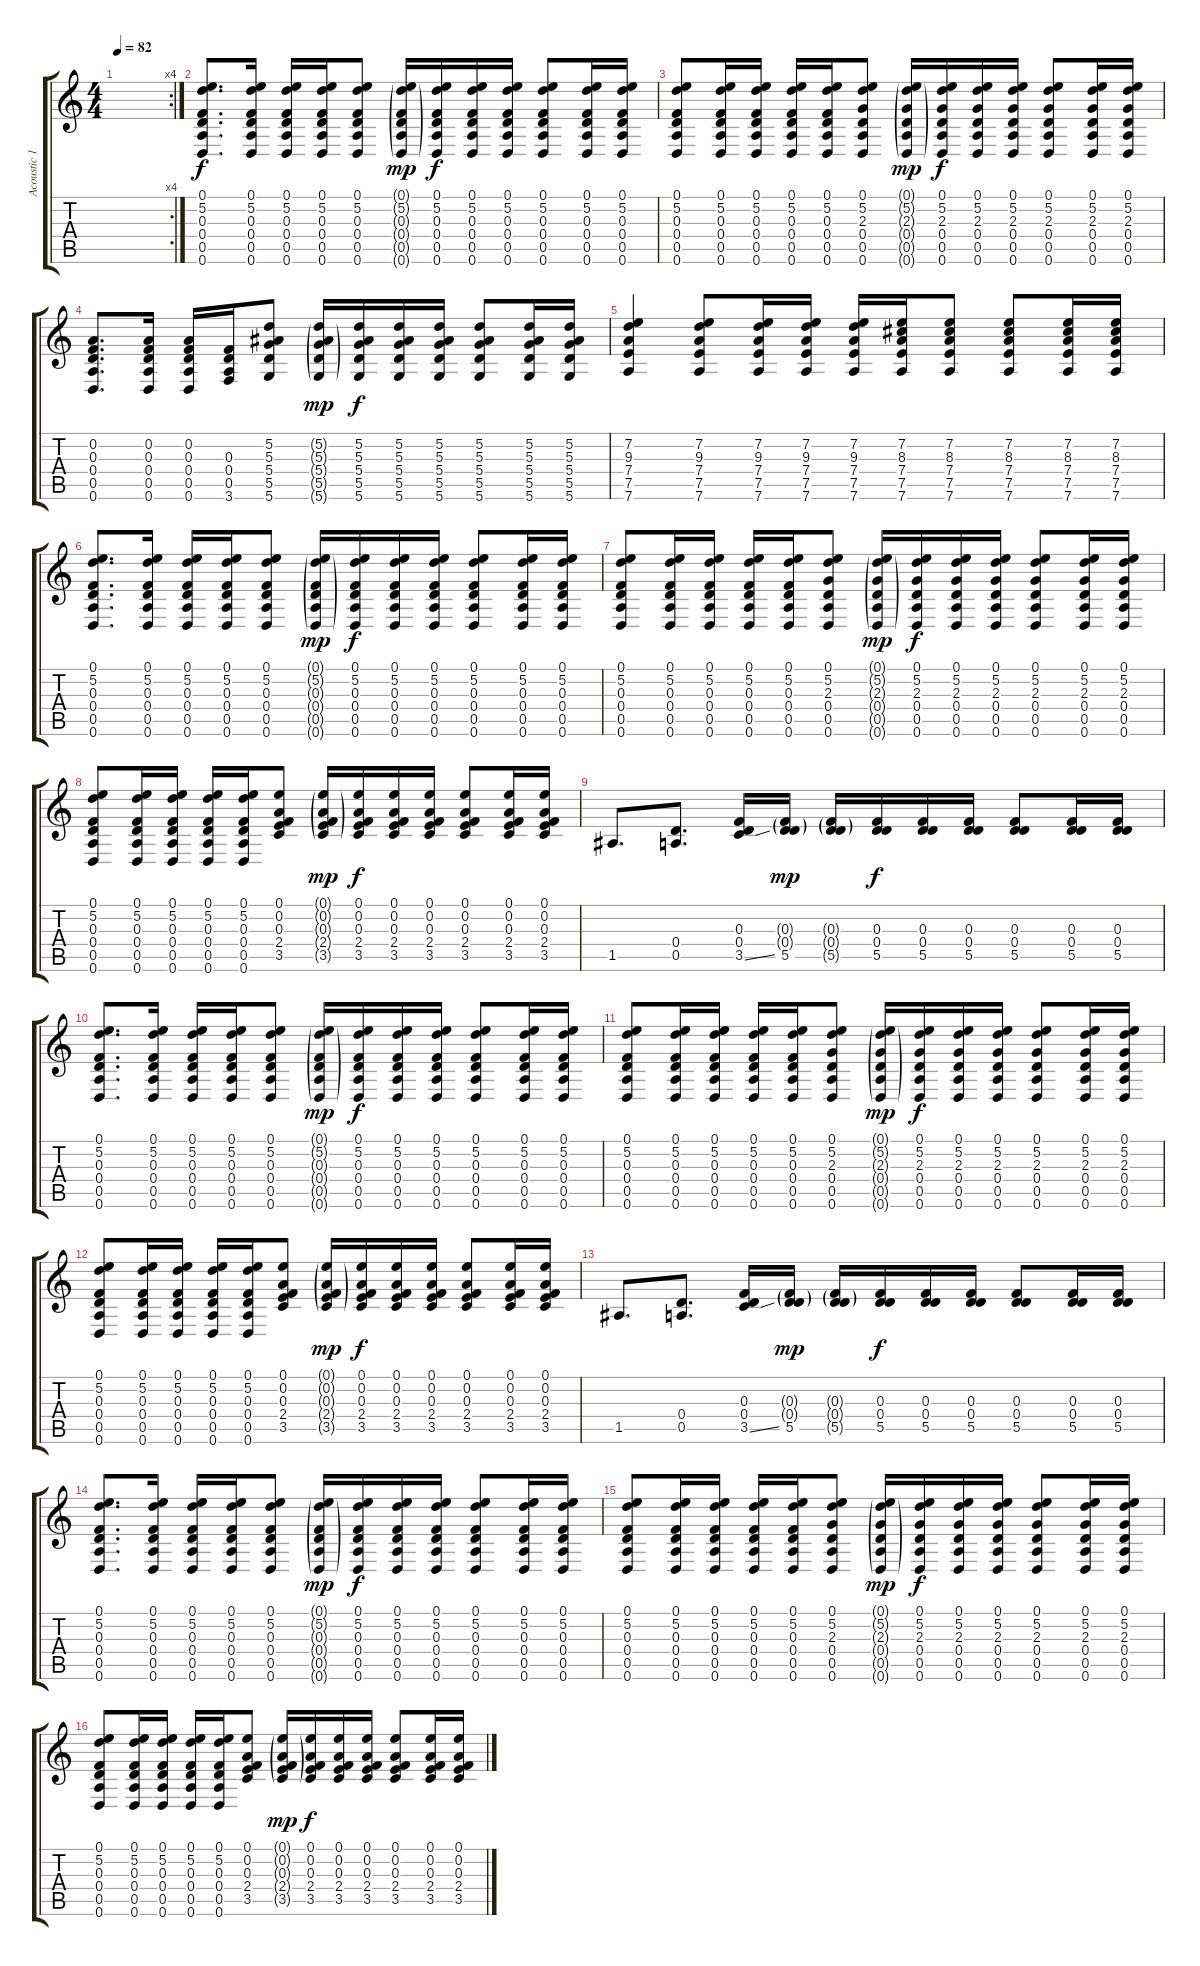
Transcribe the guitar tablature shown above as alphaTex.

\track ("Acoustic 12 str 2" "Acoustic 1") {instrument acousticguitarsteel}
\staff {score tabs}
\tuning (E4 A3 F3 D3 A2 D2) {hide}
\rc 4
\ts (4 4)
\tempo 82
\clef g2
\ks c
|
(0.1 5.2 0.3 0.4 0.5 0.6).8{d dy f} (0.1 5.2 0.3 0.4 0.5 0.6).16 (0.1 5.2 0.3 0.4 0.5 0.6).16 (0.1 5.2 0.3 0.4 0.5 0.6).16 (0.1 5.2 0.3 0.4 0.5 0.6).8 (0.1{g} 5.2{g} 0.3{g} 0.4{g} 0.5{g} 0.6{g}).16{dy mp} (0.1 5.2 0.3 0.4 0.5 0.6).16{dy f} (0.1 5.2 0.3 0.4 0.5 0.6).16 (0.1 5.2 0.3 0.4 0.5 0.6).16 (0.1 5.2 0.3 0.4 0.5 0.6).8 (0.1 5.2 0.3 0.4 0.5 0.6).16 (0.1 5.2 0.3 0.4 0.5 0.6).16 |
(0.1 5.2 0.3 0.4 0.5 0.6).8 (0.1 5.2 0.3 0.4 0.5 0.6).16 (0.1 5.2 0.3 0.4 0.5 0.6).16 (0.1 5.2 0.3 0.4 0.5 0.6).16 (0.1 5.2 0.3 0.4 0.5 0.6).16 (0.1 5.2 2.3 0.4 0.5 0.6).8 (0.1{g} 5.2{g} 2.3{g} 0.4{g} 0.5{g} 0.6{g}).16{dy mp} (0.1 5.2 2.3 0.4 0.5 0.6).16{dy f} (0.1 5.2 2.3 0.4 0.5 0.6).16 (0.1 5.2 2.3 0.4 0.5 0.6).16 (0.1 5.2 2.3 0.4 0.5 0.6).8 (0.1 5.2 2.3 0.4 0.5 0.6).16 (0.1 5.2 2.3 0.4 0.5 0.6).16 |
(0.2 0.3 0.4 0.5 0.6).8{d} (0.2 0.3 0.4 0.5 0.6).16 (0.2 0.3 0.4 0.5 0.6).16 (0.3 0.4 0.5 3.6).16 (5.2 5.3 5.4 5.5 5.6).8 (5.2{g} 5.3{g} 5.4{g} 5.5{g} 5.6{g}).16{dy mp} (5.2 5.3 5.4 5.5 5.6).16{dy f} (5.2 5.3 5.4 5.5 5.6).16 (5.2 5.3 5.4 5.5 5.6).16 (5.2 5.3 5.4 5.5 5.6).8 (5.2 5.3 5.4 5.5 5.6).16 (5.2 5.3 5.4 5.5 5.6).16 |
(7.2 9.3 7.4 7.5 7.6).4 (7.2 9.3 7.4 7.5 7.6).8 (7.2 9.3 7.4 7.5 7.6).16 (7.2 9.3 7.4 7.5 7.6).16 (7.2 9.3 7.4 7.5 7.6).16 (7.2 8.3 7.4 7.5 7.6).16 (7.2 8.3 7.4 7.5 7.6).8 (7.2 8.3 7.4 7.5 7.6).8 (7.2 8.3 7.4 7.5 7.6).16 (7.2 8.3 7.4 7.5 7.6).16 |
(0.1 5.2 0.3 0.4 0.5 0.6).8{d} (0.1 5.2 0.3 0.4 0.5 0.6).16 (0.1 5.2 0.3 0.4 0.5 0.6).16 (0.1 5.2 0.3 0.4 0.5 0.6).16 (0.1 5.2 0.3 0.4 0.5 0.6).8 (0.1{g} 5.2{g} 0.3{g} 0.4{g} 0.5{g} 0.6{g}).16{dy mp} (0.1 5.2 0.3 0.4 0.5 0.6).16{dy f} (0.1 5.2 0.3 0.4 0.5 0.6).16 (0.1 5.2 0.3 0.4 0.5 0.6).16 (0.1 5.2 0.3 0.4 0.5 0.6).8 (0.1 5.2 0.3 0.4 0.5 0.6).16 (0.1 5.2 0.3 0.4 0.5 0.6).16 |
(0.1 5.2 0.3 0.4 0.5 0.6).8 (0.1 5.2 0.3 0.4 0.5 0.6).16 (0.1 5.2 0.3 0.4 0.5 0.6).16 (0.1 5.2 0.3 0.4 0.5 0.6).16 (0.1 5.2 0.3 0.4 0.5 0.6).16 (0.1 5.2 2.3 0.4 0.5 0.6).8 (0.1{g} 5.2{g} 2.3{g} 0.4{g} 0.5{g} 0.6{g}).16{dy mp} (0.1 5.2 2.3 0.4 0.5 0.6).16{dy f} (0.1 5.2 2.3 0.4 0.5 0.6).16 (0.1 5.2 2.3 0.4 0.5 0.6).16 (0.1 5.2 2.3 0.4 0.5 0.6).8 (0.1 5.2 2.3 0.4 0.5 0.6).16 (0.1 5.2 2.3 0.4 0.5 0.6).16 |
(0.1 5.2 0.3 0.4 0.5 0.6).8 (0.1 5.2 0.3 0.4 0.5 0.6).16 (0.1 5.2 0.3 0.4 0.5 0.6).16 (0.1 5.2 0.3 0.4 0.5 0.6).16 (0.1 5.2 0.3 0.4 0.5 0.6).16 (0.1 0.2 0.3 2.4 3.5).8 (0.1{g} 0.2{g} 0.3{g} 2.4{g} 3.5{g}).16{dy mp} (0.1 0.2 0.3 2.4 3.5).16{dy f} (0.1 0.2 0.3 2.4 3.5).16 (0.1 0.2 0.3 2.4 3.5).16 (0.1 0.2 0.3 2.4 3.5).8 (0.1 0.2 0.3 2.4 3.5).16 (0.1 0.2 0.3 2.4 3.5).16 |
1.5.8{d} (0.4 0.5).8{d} (0.3 0.4 3.5{ss}).16 (0.3{g} 0.4{g} 5.5).16{dy mp} (0.3{g} 0.4{g} 5.5{g}).16 (0.3 0.4 5.5).16{dy f} (0.3 0.4 5.5).16 (0.3 0.4 5.5).16 (0.3 0.4 5.5).8 (0.3 0.4 5.5).16 (0.3 0.4 5.5).16 |
(0.1 5.2 0.3 0.4 0.5 0.6).8{d} (0.1 5.2 0.3 0.4 0.5 0.6).16 (0.1 5.2 0.3 0.4 0.5 0.6).16 (0.1 5.2 0.3 0.4 0.5 0.6).16 (0.1 5.2 0.3 0.4 0.5 0.6).8 (0.1{g} 5.2{g} 0.3{g} 0.4{g} 0.5{g} 0.6{g}).16{dy mp} (0.1 5.2 0.3 0.4 0.5 0.6).16{dy f} (0.1 5.2 0.3 0.4 0.5 0.6).16 (0.1 5.2 0.3 0.4 0.5 0.6).16 (0.1 5.2 0.3 0.4 0.5 0.6).8 (0.1 5.2 0.3 0.4 0.5 0.6).16 (0.1 5.2 0.3 0.4 0.5 0.6).16 |
(0.1 5.2 0.3 0.4 0.5 0.6).8 (0.1 5.2 0.3 0.4 0.5 0.6).16 (0.1 5.2 0.3 0.4 0.5 0.6).16 (0.1 5.2 0.3 0.4 0.5 0.6).16 (0.1 5.2 0.3 0.4 0.5 0.6).16 (0.1 5.2 2.3 0.4 0.5 0.6).8 (0.1{g} 5.2{g} 2.3{g} 0.4{g} 0.5{g} 0.6{g}).16{dy mp} (0.1 5.2 2.3 0.4 0.5 0.6).16{dy f} (0.1 5.2 2.3 0.4 0.5 0.6).16 (0.1 5.2 2.3 0.4 0.5 0.6).16 (0.1 5.2 2.3 0.4 0.5 0.6).8 (0.1 5.2 2.3 0.4 0.5 0.6).16 (0.1 5.2 2.3 0.4 0.5 0.6).16 |
(0.1 5.2 0.3 0.4 0.5 0.6).8 (0.1 5.2 0.3 0.4 0.5 0.6).16 (0.1 5.2 0.3 0.4 0.5 0.6).16 (0.1 5.2 0.3 0.4 0.5 0.6).16 (0.1 5.2 0.3 0.4 0.5 0.6).16 (0.1 0.2 0.3 2.4 3.5).8 (0.1{g} 0.2{g} 0.3{g} 2.4{g} 3.5{g}).16{dy mp} (0.1 0.2 0.3 2.4 3.5).16{dy f} (0.1 0.2 0.3 2.4 3.5).16 (0.1 0.2 0.3 2.4 3.5).16 (0.1 0.2 0.3 2.4 3.5).8 (0.1 0.2 0.3 2.4 3.5).16 (0.1 0.2 0.3 2.4 3.5).16 |
1.5.8{d} (0.4 0.5).8{d} (0.3 0.4 3.5{ss}).16 (0.3{g} 0.4{g} 5.5).16{dy mp} (0.3{g} 0.4{g} 5.5{g}).16 (0.3 0.4 5.5).16{dy f} (0.3 0.4 5.5).16 (0.3 0.4 5.5).16 (0.3 0.4 5.5).8 (0.3 0.4 5.5).16 (0.3 0.4 5.5).16 |
(0.1 5.2 0.3 0.4 0.5 0.6).8{d} (0.1 5.2 0.3 0.4 0.5 0.6).16 (0.1 5.2 0.3 0.4 0.5 0.6).16 (0.1 5.2 0.3 0.4 0.5 0.6).16 (0.1 5.2 0.3 0.4 0.5 0.6).8 (0.1{g} 5.2{g} 0.3{g} 0.4{g} 0.5{g} 0.6{g}).16{dy mp} (0.1 5.2 0.3 0.4 0.5 0.6).16{dy f} (0.1 5.2 0.3 0.4 0.5 0.6).16 (0.1 5.2 0.3 0.4 0.5 0.6).16 (0.1 5.2 0.3 0.4 0.5 0.6).8 (0.1 5.2 0.3 0.4 0.5 0.6).16 (0.1 5.2 0.3 0.4 0.5 0.6).16 |
(0.1 5.2 0.3 0.4 0.5 0.6).8 (0.1 5.2 0.3 0.4 0.5 0.6).16 (0.1 5.2 0.3 0.4 0.5 0.6).16 (0.1 5.2 0.3 0.4 0.5 0.6).16 (0.1 5.2 0.3 0.4 0.5 0.6).16 (0.1 5.2 2.3 0.4 0.5 0.6).8 (0.1{g} 5.2{g} 2.3{g} 0.4{g} 0.5{g} 0.6{g}).16{dy mp} (0.1 5.2 2.3 0.4 0.5 0.6).16{dy f} (0.1 5.2 2.3 0.4 0.5 0.6).16 (0.1 5.2 2.3 0.4 0.5 0.6).16 (0.1 5.2 2.3 0.4 0.5 0.6).8 (0.1 5.2 2.3 0.4 0.5 0.6).16 (0.1 5.2 2.3 0.4 0.5 0.6).16 |
(0.1 5.2 0.3 0.4 0.5 0.6).8 (0.1 5.2 0.3 0.4 0.5 0.6).16 (0.1 5.2 0.3 0.4 0.5 0.6).16 (0.1 5.2 0.3 0.4 0.5 0.6).16 (0.1 5.2 0.3 0.4 0.5 0.6).16 (0.1 0.2 0.3 2.4 3.5).8 (0.1{g} 0.2{g} 0.3{g} 2.4{g} 3.5{g}).16{dy mp} (0.1 0.2 0.3 2.4 3.5).16{dy f} (0.1 0.2 0.3 2.4 3.5).16 (0.1 0.2 0.3 2.4 3.5).16 (0.1 0.2 0.3 2.4 3.5).8 (0.1 0.2 0.3 2.4 3.5).16 (0.1 0.2 0.3 2.4 3.5).16
